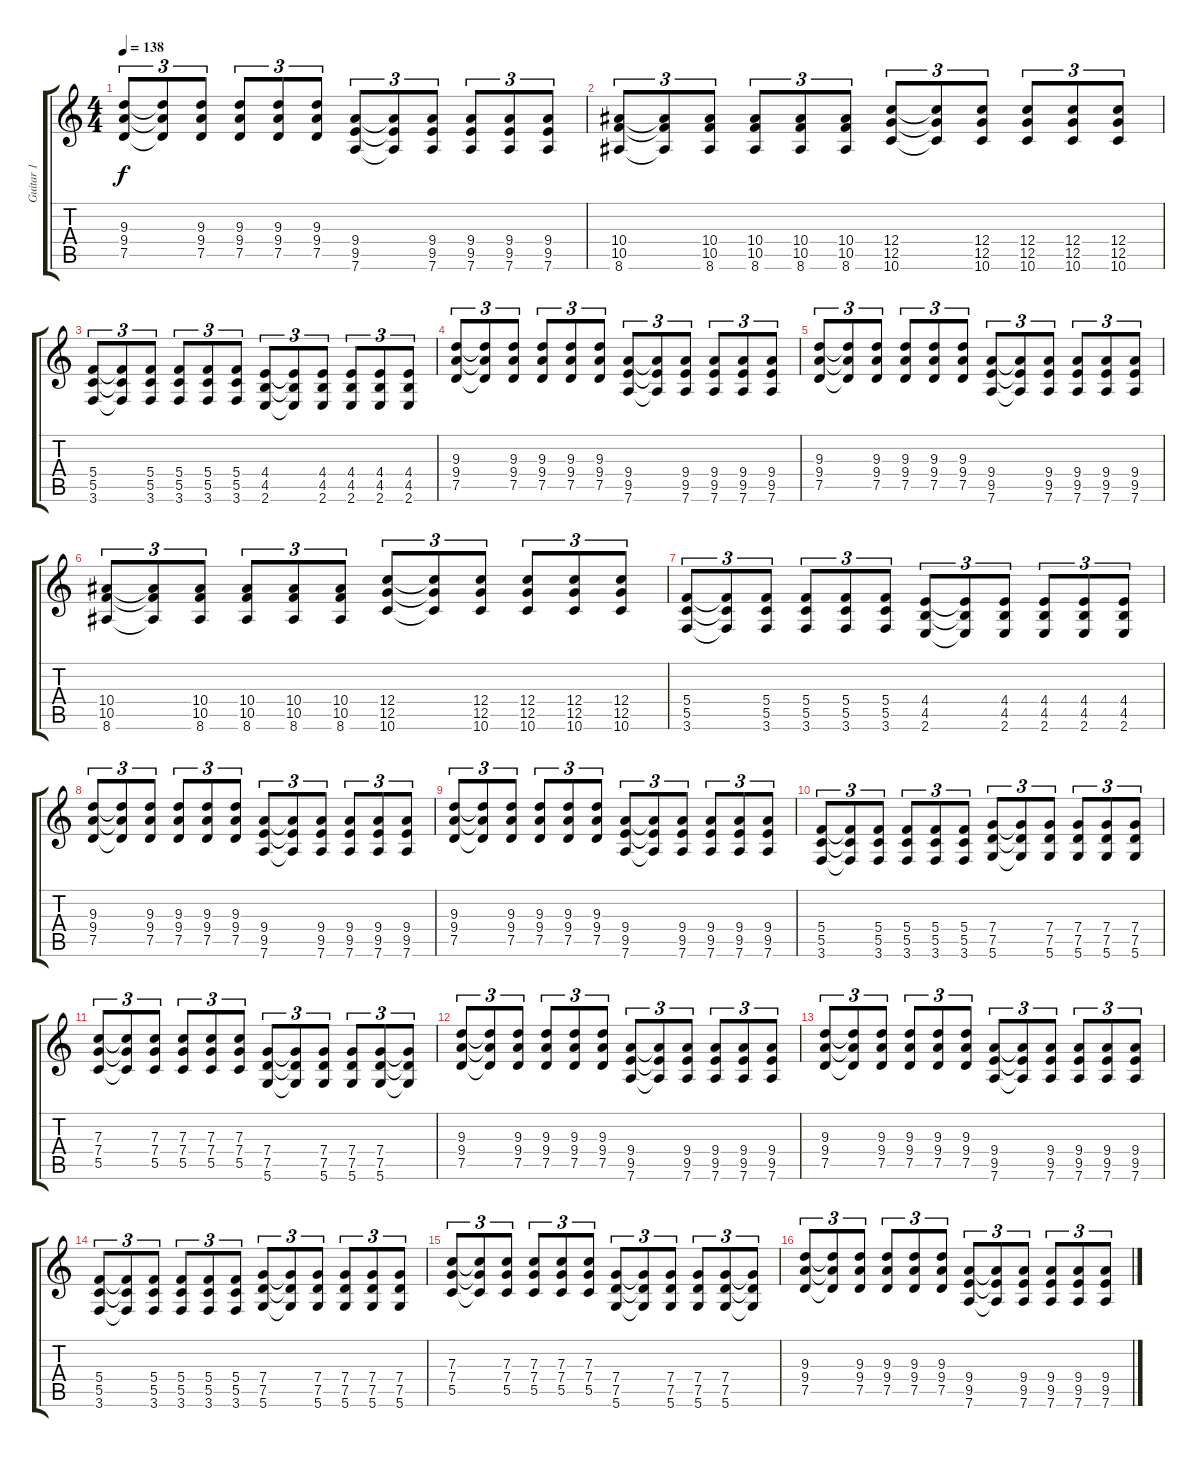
\track ("Guitar 1" "Guitar 1") {instrument distortionguitar}
\staff {score tabs}
\tuning (D4 A3 F3 C3 G2 D2) {hide}
\ts (4 4)
\tempo 138
\clef g2
\ks c
(9.3 9.4 7.5).8{tu (3 2) dy f} (9.3{t} 9.4{t} 7.5{t}).8{tu (3 2)} (9.3 9.4 7.5).8{tu (3 2)} (9.3 9.4 7.5).8{tu (3 2)} (9.3 9.4 7.5).8{tu (3 2)} (9.3 9.4 7.5).8{tu (3 2)} (9.4 9.5 7.6).8{tu (3 2)} (9.4{t} 9.5{t} 7.6{t}).8{tu (3 2)} (9.4 9.5 7.6).8{tu (3 2)} (9.4 9.5 7.6).8{tu (3 2)} (9.4 9.5 7.6).8{tu (3 2)} (9.4 9.5 7.6).8{tu (3 2)} |
(10.4 10.5 8.6).8{tu (3 2)} (10.4{t} 10.5{t} 8.6{t}).8{tu (3 2)} (10.4 10.5 8.6).8{tu (3 2)} (10.4 10.5 8.6).8{tu (3 2)} (10.4 10.5 8.6).8{tu (3 2)} (10.4 10.5 8.6).8{tu (3 2)} (12.4 12.5 10.6).8{tu (3 2)} (12.4{t} 12.5{t} 10.6{t}).8{tu (3 2)} (12.4 12.5 10.6).8{tu (3 2)} (12.4 12.5 10.6).8{tu (3 2)} (12.4 12.5 10.6).8{tu (3 2)} (12.4 12.5 10.6).8{tu (3 2)} |
(5.4 5.5 3.6).8{tu (3 2)} (5.4{t} 5.5{t} 3.6{t}).8{tu (3 2)} (5.4 5.5 3.6).8{tu (3 2)} (5.4 5.5 3.6).8{tu (3 2)} (5.4 5.5 3.6).8{tu (3 2)} (5.4 5.5 3.6).8{tu (3 2)} (4.4 4.5 2.6).8{tu (3 2)} (4.4{t} 4.5{t} 2.6{t}).8{tu (3 2)} (4.4 4.5 2.6).8{tu (3 2)} (4.4 4.5 2.6).8{tu (3 2)} (4.4 4.5 2.6).8{tu (3 2)} (4.4 4.5 2.6).8{tu (3 2)} |
(9.3 9.4 7.5).8{tu (3 2)} (9.3{t} 9.4{t} 7.5{t}).8{tu (3 2)} (9.3 9.4 7.5).8{tu (3 2)} (9.3 9.4 7.5).8{tu (3 2)} (9.3 9.4 7.5).8{tu (3 2)} (9.3 9.4 7.5).8{tu (3 2)} (9.4 9.5 7.6).8{tu (3 2)} (9.4{t} 9.5{t} 7.6{t}).8{tu (3 2)} (9.4 9.5 7.6).8{tu (3 2)} (9.4 9.5 7.6).8{tu (3 2)} (9.4 9.5 7.6).8{tu (3 2)} (9.4 9.5 7.6).8{tu (3 2)} |
(9.3 9.4 7.5).8{tu (3 2)} (9.3{t} 9.4{t} 7.5{t}).8{tu (3 2)} (9.3 9.4 7.5).8{tu (3 2)} (9.3 9.4 7.5).8{tu (3 2)} (9.3 9.4 7.5).8{tu (3 2)} (9.3 9.4 7.5).8{tu (3 2)} (9.4 9.5 7.6).8{tu (3 2)} (9.4{t} 9.5{t} 7.6{t}).8{tu (3 2)} (9.4 9.5 7.6).8{tu (3 2)} (9.4 9.5 7.6).8{tu (3 2)} (9.4 9.5 7.6).8{tu (3 2)} (9.4 9.5 7.6).8{tu (3 2)} |
(10.4 10.5 8.6).8{tu (3 2)} (10.4{t} 10.5{t} 8.6{t}).8{tu (3 2)} (10.4 10.5 8.6).8{tu (3 2)} (10.4 10.5 8.6).8{tu (3 2)} (10.4 10.5 8.6).8{tu (3 2)} (10.4 10.5 8.6).8{tu (3 2)} (12.4 12.5 10.6).8{tu (3 2)} (12.4{t} 12.5{t} 10.6{t}).8{tu (3 2)} (12.4 12.5 10.6).8{tu (3 2)} (12.4 12.5 10.6).8{tu (3 2)} (12.4 12.5 10.6).8{tu (3 2)} (12.4 12.5 10.6).8{tu (3 2)} |
(5.4 5.5 3.6).8{tu (3 2)} (5.4{t} 5.5{t} 3.6{t}).8{tu (3 2)} (5.4 5.5 3.6).8{tu (3 2)} (5.4 5.5 3.6).8{tu (3 2)} (5.4 5.5 3.6).8{tu (3 2)} (5.4 5.5 3.6).8{tu (3 2)} (4.4 4.5 2.6).8{tu (3 2)} (4.4{t} 4.5{t} 2.6{t}).8{tu (3 2)} (4.4 4.5 2.6).8{tu (3 2)} (4.4 4.5 2.6).8{tu (3 2)} (4.4 4.5 2.6).8{tu (3 2)} (4.4 4.5 2.6).8{tu (3 2)} |
(9.3 9.4 7.5).8{tu (3 2)} (9.3{t} 9.4{t} 7.5{t}).8{tu (3 2)} (9.3 9.4 7.5).8{tu (3 2)} (9.3 9.4 7.5).8{tu (3 2)} (9.3 9.4 7.5).8{tu (3 2)} (9.3 9.4 7.5).8{tu (3 2)} (9.4 9.5 7.6).8{tu (3 2)} (9.4{t} 9.5{t} 7.6{t}).8{tu (3 2)} (9.4 9.5 7.6).8{tu (3 2)} (9.4 9.5 7.6).8{tu (3 2)} (9.4 9.5 7.6).8{tu (3 2)} (9.4 9.5 7.6).8{tu (3 2)} |
(9.3 9.4 7.5).8{tu (3 2)} (9.3{t} 9.4{t} 7.5{t}).8{tu (3 2)} (9.3 9.4 7.5).8{tu (3 2)} (9.3 9.4 7.5).8{tu (3 2)} (9.3 9.4 7.5).8{tu (3 2)} (9.3 9.4 7.5).8{tu (3 2)} (9.4 9.5 7.6).8{tu (3 2)} (9.4{t} 9.5{t} 7.6{t}).8{tu (3 2)} (9.4 9.5 7.6).8{tu (3 2)} (9.4 9.5 7.6).8{tu (3 2)} (9.4 9.5 7.6).8{tu (3 2)} (9.4 9.5 7.6).8{tu (3 2)} |
(5.4 5.5 3.6).8{tu (3 2)} (5.4{t} 5.5{t} 3.6{t}).8{tu (3 2)} (5.4 5.5 3.6).8{tu (3 2)} (5.4 5.5 3.6).8{tu (3 2)} (5.4 5.5 3.6).8{tu (3 2)} (5.4 5.5 3.6).8{tu (3 2)} (7.4 7.5 5.6).8{tu (3 2)} (7.4{t} 7.5{t} 5.6{t}).8{tu (3 2)} (7.4 7.5 5.6).8{tu (3 2)} (7.4 7.5 5.6).8{tu (3 2)} (7.4 7.5 5.6).8{tu (3 2)} (7.4 7.5 5.6).8{tu (3 2)} |
(7.3 7.4 5.5).8{tu (3 2)} (7.3{t} 7.4{t} 5.5{t}).8{tu (3 2)} (7.3 7.4 5.5).8{tu (3 2)} (7.3 7.4 5.5).8{tu (3 2)} (7.3 7.4 5.5).8{tu (3 2)} (7.3 7.4 5.5).8{tu (3 2)} (7.4 7.5 5.6).8{tu (3 2)} (7.4{t} 7.5{t} 5.6{t}).8{tu (3 2)} (7.4 7.5 5.6).8{tu (3 2)} (7.4 7.5 5.6).8{tu (3 2)} (7.4 7.5 5.6).8{tu (3 2)} (7.4{t} 7.5{t} 5.6{t}).8{tu (3 2)} |
(9.3 9.4 7.5).8{tu (3 2)} (9.3{t} 9.4{t} 7.5{t}).8{tu (3 2)} (9.3 9.4 7.5).8{tu (3 2)} (9.3 9.4 7.5).8{tu (3 2)} (9.3 9.4 7.5).8{tu (3 2)} (9.3 9.4 7.5).8{tu (3 2)} (9.4 9.5 7.6).8{tu (3 2)} (9.4{t} 9.5{t} 7.6{t}).8{tu (3 2)} (9.4 9.5 7.6).8{tu (3 2)} (9.4 9.5 7.6).8{tu (3 2)} (9.4 9.5 7.6).8{tu (3 2)} (9.4 9.5 7.6).8{tu (3 2)} |
(9.3 9.4 7.5).8{tu (3 2)} (9.3{t} 9.4{t} 7.5{t}).8{tu (3 2)} (9.3 9.4 7.5).8{tu (3 2)} (9.3 9.4 7.5).8{tu (3 2)} (9.3 9.4 7.5).8{tu (3 2)} (9.3 9.4 7.5).8{tu (3 2)} (9.4 9.5 7.6).8{tu (3 2)} (9.4{t} 9.5{t} 7.6{t}).8{tu (3 2)} (9.4 9.5 7.6).8{tu (3 2)} (9.4 9.5 7.6).8{tu (3 2)} (9.4 9.5 7.6).8{tu (3 2)} (9.4 9.5 7.6).8{tu (3 2)} |
(5.4 5.5 3.6).8{tu (3 2)} (5.4{t} 5.5{t} 3.6{t}).8{tu (3 2)} (5.4 5.5 3.6).8{tu (3 2)} (5.4 5.5 3.6).8{tu (3 2)} (5.4 5.5 3.6).8{tu (3 2)} (5.4 5.5 3.6).8{tu (3 2)} (7.4 7.5 5.6).8{tu (3 2)} (7.4{t} 7.5{t} 5.6{t}).8{tu (3 2)} (7.4 7.5 5.6).8{tu (3 2)} (7.4 7.5 5.6).8{tu (3 2)} (7.4 7.5 5.6).8{tu (3 2)} (7.4 7.5 5.6).8{tu (3 2)} |
(7.3 7.4 5.5).8{tu (3 2)} (7.3{t} 7.4{t} 5.5{t}).8{tu (3 2)} (7.3 7.4 5.5).8{tu (3 2)} (7.3 7.4 5.5).8{tu (3 2)} (7.3 7.4 5.5).8{tu (3 2)} (7.3 7.4 5.5).8{tu (3 2)} (7.4 7.5 5.6).8{tu (3 2)} (7.4{t} 7.5{t} 5.6{t}).8{tu (3 2)} (7.4 7.5 5.6).8{tu (3 2)} (7.4 7.5 5.6).8{tu (3 2)} (7.4 7.5 5.6).8{tu (3 2)} (7.4{t} 7.5{t} 5.6{t}).8{tu (3 2)} |
(9.3 9.4 7.5).8{tu (3 2)} (9.3{t} 9.4{t} 7.5{t}).8{tu (3 2)} (9.3 9.4 7.5).8{tu (3 2)} (9.3 9.4 7.5).8{tu (3 2)} (9.3 9.4 7.5).8{tu (3 2)} (9.3 9.4 7.5).8{tu (3 2)} (9.4 9.5 7.6).8{tu (3 2)} (9.4{t} 9.5{t} 7.6{t}).8{tu (3 2)} (9.4 9.5 7.6).8{tu (3 2)} (9.4 9.5 7.6).8{tu (3 2)} (9.4 9.5 7.6).8{tu (3 2)} (9.4 9.5 7.6).8{tu (3 2)}
